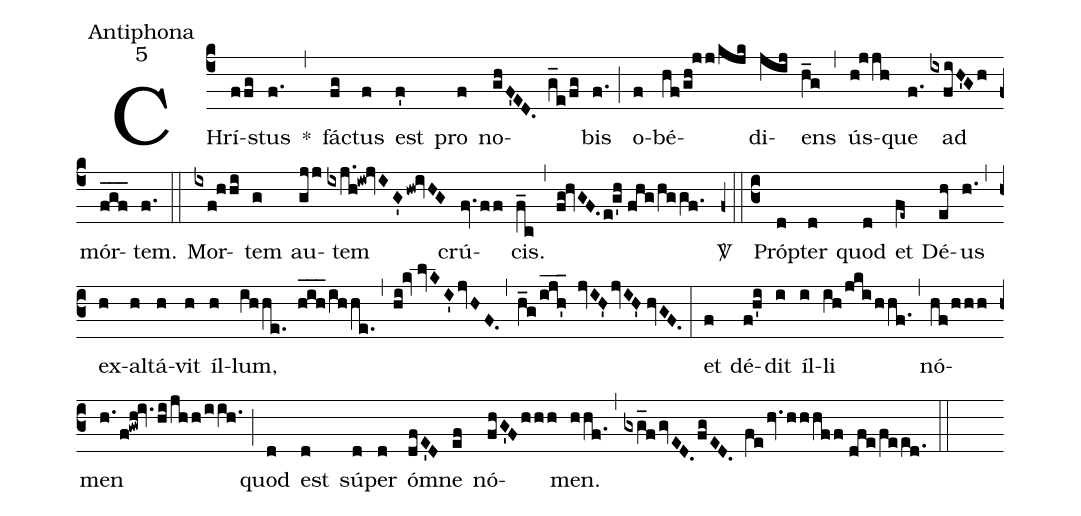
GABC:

office-part: Antiphona;
mode: 5;
%%
(c4)
CHrí(ffg)stus(f.) *(,)
fá(fg)ctus(f) est(f') pro(f) no(ghF'ED. g_e/fg)bis(f.) (;)
o(f)bé(hf/gh!jj/kjk)di(jij)ens(h_g) (,)
ús(h!jjh)que(f.) ad(ixfiH'Gh) mór(fgf___)tem.(f.) (::)
Mor(ixf!hhi)tem(g) au(gjj)tem(ixj.h!iw!jvIG'/hw!ivHG) crú(fv.ff)cis.(f_c) (,)
(fg!hvGF./e!g'h//fhg/hggf.) <sp>V/</sp>(z0::c3)
Pró(d)pter(d) quod(d) et(fe~) Dé(eh)us(h.) (,)
ex(h)al(h)tá(h)vit(h) íl(h)lum,(ihhe. hih___/ihhe.) (,)
(hi!kv//lvKI'/jvHF.) (,)
(h_g/ijh'___ jvIH'/jvIH'//hvGF.) (:)
et(f) dé(f!h'i)dit(i) íl(i)li(ih/jki/hhf.) (,)
nó(hf/hhh)men(h./f!gwh!iv./hi/jhh/iih.) (;)
quod(d) est(d) sú(d)per(d) óm(dfE'D)ne(ef) nó(fhG'F/hhh)men.(hhf.) (,)
(gxg_f/gvED.fgED. fe/hv.hhhff//dfe/feed.) (::)
